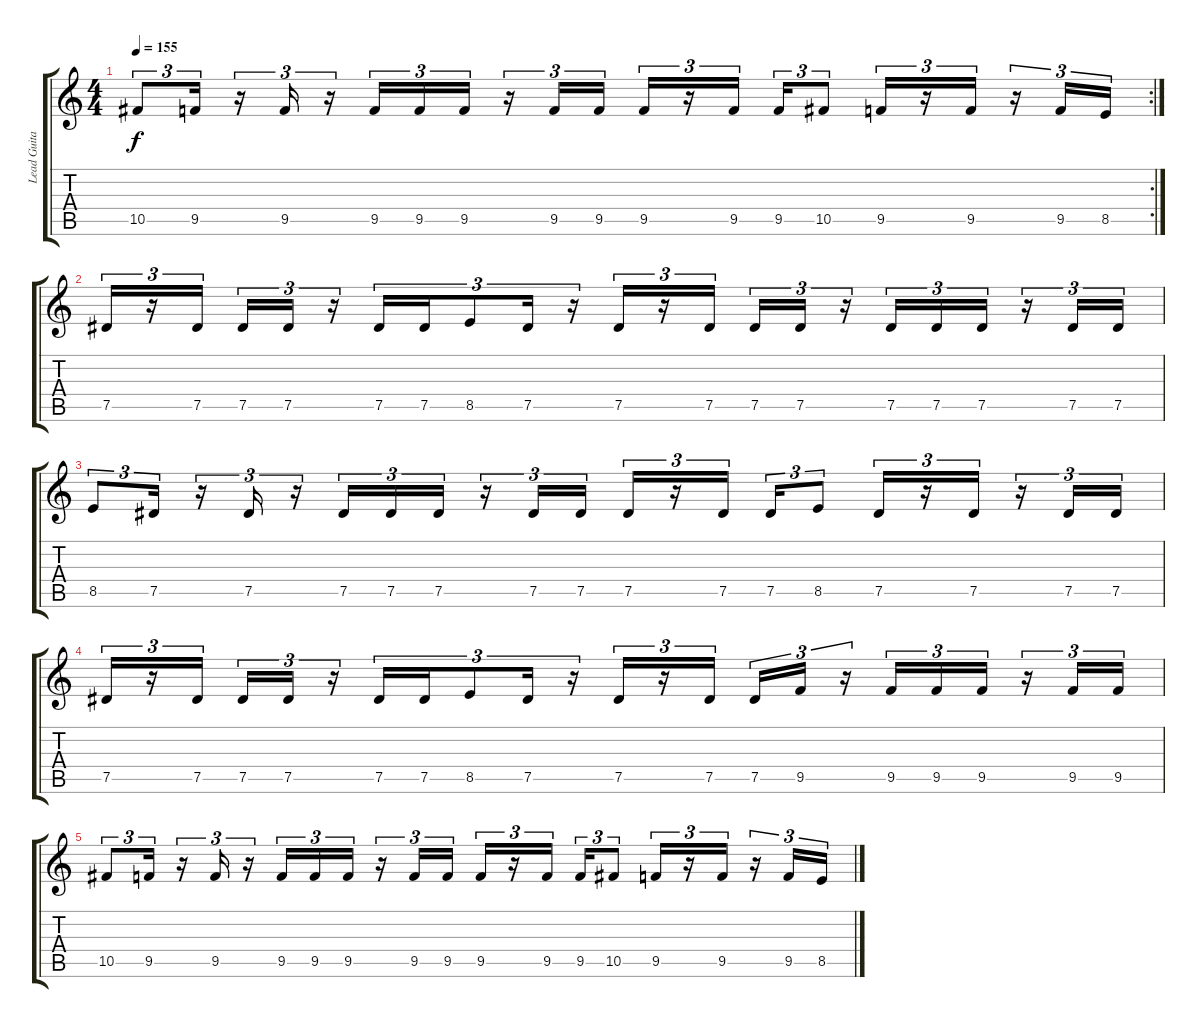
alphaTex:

\track ("Lead Guitar" "Lead Guita") {instrument distortionguitar}
\staff {score tabs}
\tuning (Eb4 Bb3 Gb3 Db3 Ab2 Eb2) {hide}
\rc 2
\ts (4 4)
\tempo 155
\clef g2
\ks c
10.5.8{tu (3 2) dy f} 9.5.16{tu (3 2)} r.16{tu (3 2)} 9.5.16{tu (3 2)} r.16{tu (3 2)} 9.5.16{tu (3 2)} 9.5.16{tu (3 2)} 9.5.16{tu (3 2)} r.16{tu (3 2)} 9.5.16{tu (3 2)} 9.5.16{tu (3 2)} 9.5.16{tu (3 2)} r.16{tu (3 2)} 9.5.16{tu (3 2)} 9.5.16{tu (3 2)} 10.5.8{tu (3 2)} 9.5.16{tu (3 2)} r.16{tu (3 2)} 9.5.16{tu (3 2)} r.16{tu (3 2)} 9.5.16{tu (3 2)} 8.5.16{tu (3 2)} |
7.5.16{tu (3 2)} r.16{tu (3 2)} 7.5.16{tu (3 2)} 7.5.16{tu (3 2)} 7.5.16{tu (3 2)} r.16{tu (3 2)} 7.5.16{tu (3 2)} 7.5.16{tu (3 2)} 8.5.8{tu (3 2)} 7.5.16{tu (3 2)} r.16{tu (3 2)} 7.5.16{tu (3 2)} r.16{tu (3 2)} 7.5.16{tu (3 2)} 7.5.16{tu (3 2)} 7.5.16{tu (3 2)} r.16{tu (3 2)} 7.5.16{tu (3 2)} 7.5.16{tu (3 2)} 7.5.16{tu (3 2)} r.16{tu (3 2)} 7.5.16{tu (3 2)} 7.5.16{tu (3 2)} |
8.5.8{tu (3 2)} 7.5.16{tu (3 2)} r.16{tu (3 2)} 7.5.16{tu (3 2)} r.16{tu (3 2)} 7.5.16{tu (3 2)} 7.5.16{tu (3 2)} 7.5.16{tu (3 2)} r.16{tu (3 2)} 7.5.16{tu (3 2)} 7.5.16{tu (3 2)} 7.5.16{tu (3 2)} r.16{tu (3 2)} 7.5.16{tu (3 2)} 7.5.16{tu (3 2)} 8.5.8{tu (3 2)} 7.5.16{tu (3 2)} r.16{tu (3 2)} 7.5.16{tu (3 2)} r.16{tu (3 2)} 7.5.16{tu (3 2)} 7.5.16{tu (3 2)} |
7.5.16{tu (3 2)} r.16{tu (3 2)} 7.5.16{tu (3 2)} 7.5.16{tu (3 2)} 7.5.16{tu (3 2)} r.16{tu (3 2)} 7.5.16{tu (3 2)} 7.5.16{tu (3 2)} 8.5.8{tu (3 2)} 7.5.16{tu (3 2)} r.16{tu (3 2)} 7.5.16{tu (3 2)} r.16{tu (3 2)} 7.5.16{tu (3 2)} 7.5.16{tu (3 2)} 9.5.16{tu (3 2)} r.16{tu (3 2)} 9.5.16{tu (3 2)} 9.5.16{tu (3 2)} 9.5.16{tu (3 2)} r.16{tu (3 2)} 9.5.16{tu (3 2)} 9.5.16{tu (3 2)} |
10.5.8{tu (3 2)} 9.5.16{tu (3 2)} r.16{tu (3 2)} 9.5.16{tu (3 2)} r.16{tu (3 2)} 9.5.16{tu (3 2)} 9.5.16{tu (3 2)} 9.5.16{tu (3 2)} r.16{tu (3 2)} 9.5.16{tu (3 2)} 9.5.16{tu (3 2)} 9.5.16{tu (3 2)} r.16{tu (3 2)} 9.5.16{tu (3 2)} 9.5.16{tu (3 2)} 10.5.8{tu (3 2)} 9.5.16{tu (3 2)} r.16{tu (3 2)} 9.5.16{tu (3 2)} r.16{tu (3 2)} 9.5.16{tu (3 2)} 8.5.16{tu (3 2)}
